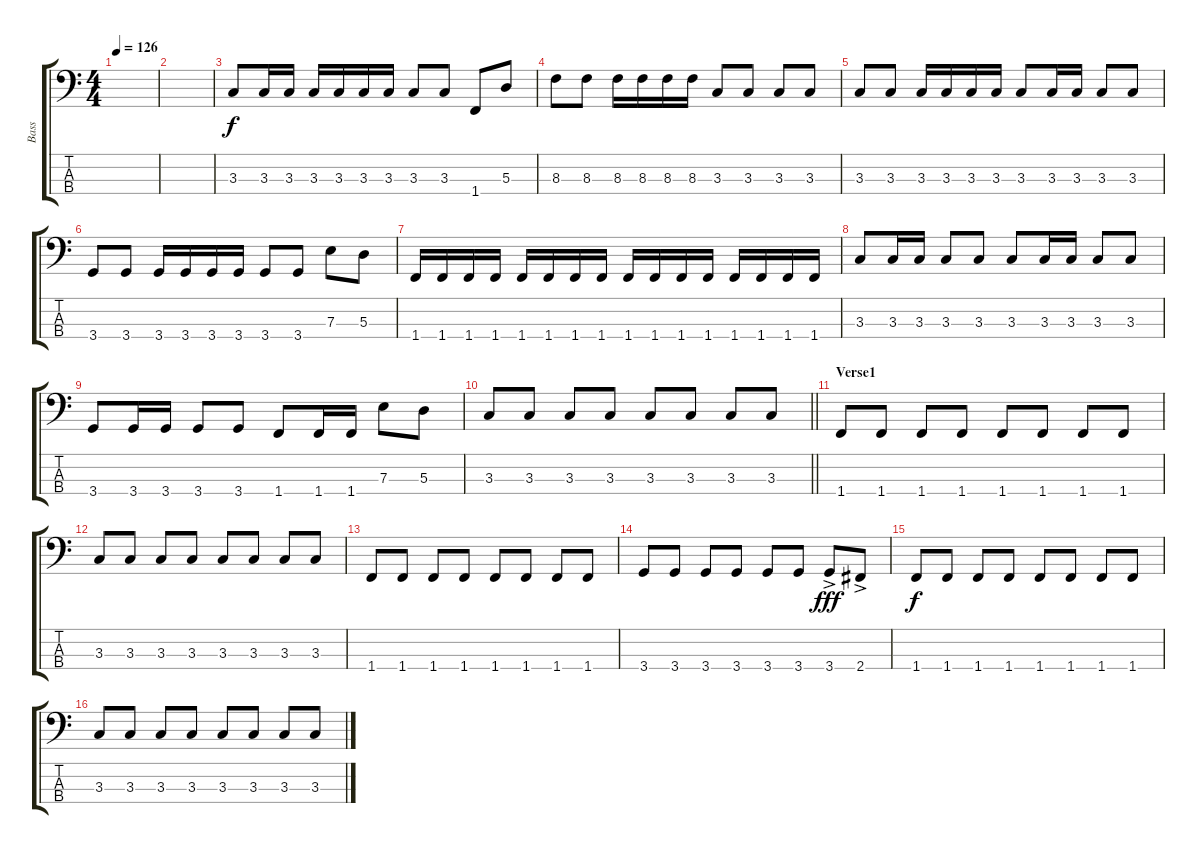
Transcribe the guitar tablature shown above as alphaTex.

\track ("Bass" "Bass") {instrument electricbasspick}
\staff {score tabs}
\tuning (G2 D2 A1 E1) {hide}
\ts (4 4)
\tempo 126
\clef f4
\ks c
|
|
3.3.8 3.3.16 3.3.16 3.3.16 3.3.16 3.3.16 3.3.16 3.3.8 3.3.8 1.4.8 5.3.8 |
8.3.8 8.3.8 8.3.16 8.3.16 8.3.16 8.3.16 3.3.8 3.3.8 3.3.8 3.3.8 |
3.3.8 3.3.8 3.3.16 3.3.16 3.3.16 3.3.16 3.3.8 3.3.16 3.3.16 3.3.8 3.3.8 |
3.4.8 3.4.8 3.4.16 3.4.16 3.4.16 3.4.16 3.4.8 3.4.8 7.3.8 5.3.8 |
1.4.16 1.4.16 1.4.16 1.4.16 1.4.16 1.4.16 1.4.16 1.4.16 1.4.16 1.4.16 1.4.16 1.4.16 1.4.16 1.4.16 1.4.16 1.4.16 |
3.3.8 3.3.16 3.3.16 3.3.8 3.3.8 3.3.8 3.3.16 3.3.16 3.3.8 3.3.8 |
3.4.8 3.4.16 3.4.16 3.4.8 3.4.8 1.4.8 1.4.16 1.4.16 7.3.8 5.3.8 |
\barLineRight lightlight
3.3.8 3.3.8 3.3.8 3.3.8 3.3.8 3.3.8 3.3.8 3.3.8 |
\section ("" "Verse1")
1.4.8 1.4.8 1.4.8 1.4.8 1.4.8 1.4.8 1.4.8 1.4.8 |
3.3.8 3.3.8 3.3.8 3.3.8 3.3.8 3.3.8 3.3.8 3.3.8 |
1.4.8 1.4.8 1.4.8 1.4.8 1.4.8 1.4.8 1.4.8 1.4.8 |
3.4.8 3.4.8 3.4.8 3.4.8 3.4.8 3.4.8 3.4{ac}.8{dy fff} 2.4{ac}.8 |
1.4.8{dy f} 1.4.8 1.4.8 1.4.8 1.4.8 1.4.8 1.4.8 1.4.8 |
3.3.8 3.3.8 3.3.8 3.3.8 3.3.8 3.3.8 3.3.8 3.3.8
